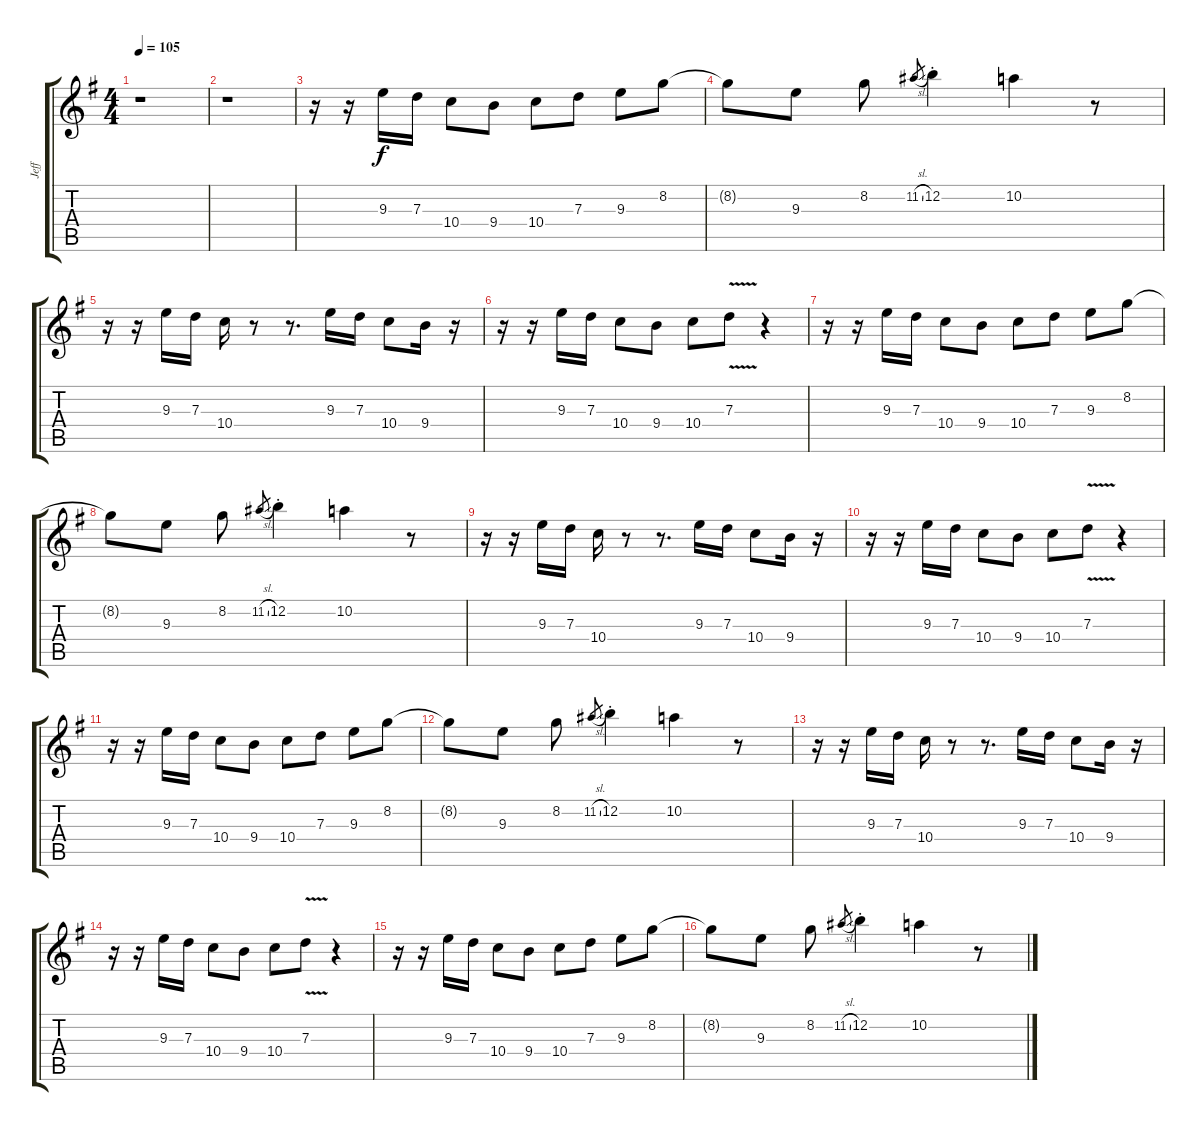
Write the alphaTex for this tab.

\track ("Jeff" "Jeff") {instrument electricguitarjazz}
\staff {score tabs}
\tuning (E4 B3 G3 D3 A2 E2) {hide}
\ts (4 4)
\tempo 105
\clef g2
\ks g
r.1{dy f} |
r.1 |
r.16 r.16 9.3.16 7.3.16 10.4.8 9.4.8 10.4.8 7.3.8 9.3.8 8.2.8 |
8.2{t}.8 9.3.8 8.2.8 11.2{sl}.8{gr} 12.2{st}.4 10.2.4 r.8 |
r.16 r.16 9.3.16 7.3.16 10.4.16 r.8 r.8{d} 9.3.16 7.3.16 10.4.8 9.4.16 r.16 |
r.16 r.16 9.3.16 7.3.16 10.4.8 9.4.8 10.4.8 7.3{v}.8 r.4 |
r.16 r.16 9.3.16 7.3.16 10.4.8 9.4.8 10.4.8 7.3.8 9.3.8 8.2.8 |
8.2{t}.8 9.3.8 8.2.8 11.2{sl}.8{gr} 12.2{st}.4 10.2.4 r.8 |
r.16 r.16 9.3.16 7.3.16 10.4.16 r.8 r.8{d} 9.3.16 7.3.16 10.4.8 9.4.16 r.16 |
r.16 r.16 9.3.16 7.3.16 10.4.8 9.4.8 10.4.8 7.3{v}.8 r.4 |
r.16 r.16 9.3.16 7.3.16 10.4.8 9.4.8 10.4.8 7.3.8 9.3.8 8.2.8 |
8.2{t}.8 9.3.8 8.2.8 11.2{sl}.8{gr} 12.2{st}.4 10.2.4 r.8 |
r.16 r.16 9.3.16 7.3.16 10.4.16 r.8 r.8{d} 9.3.16 7.3.16 10.4.8 9.4.16 r.16 |
r.16 r.16 9.3.16 7.3.16 10.4.8 9.4.8 10.4.8 7.3{v}.8 r.4 |
r.16 r.16 9.3.16 7.3.16 10.4.8 9.4.8 10.4.8 7.3.8 9.3.8 8.2.8 |
8.2{t}.8 9.3.8 8.2.8 11.2{sl}.8{gr} 12.2{st}.4 10.2.4 r.8
